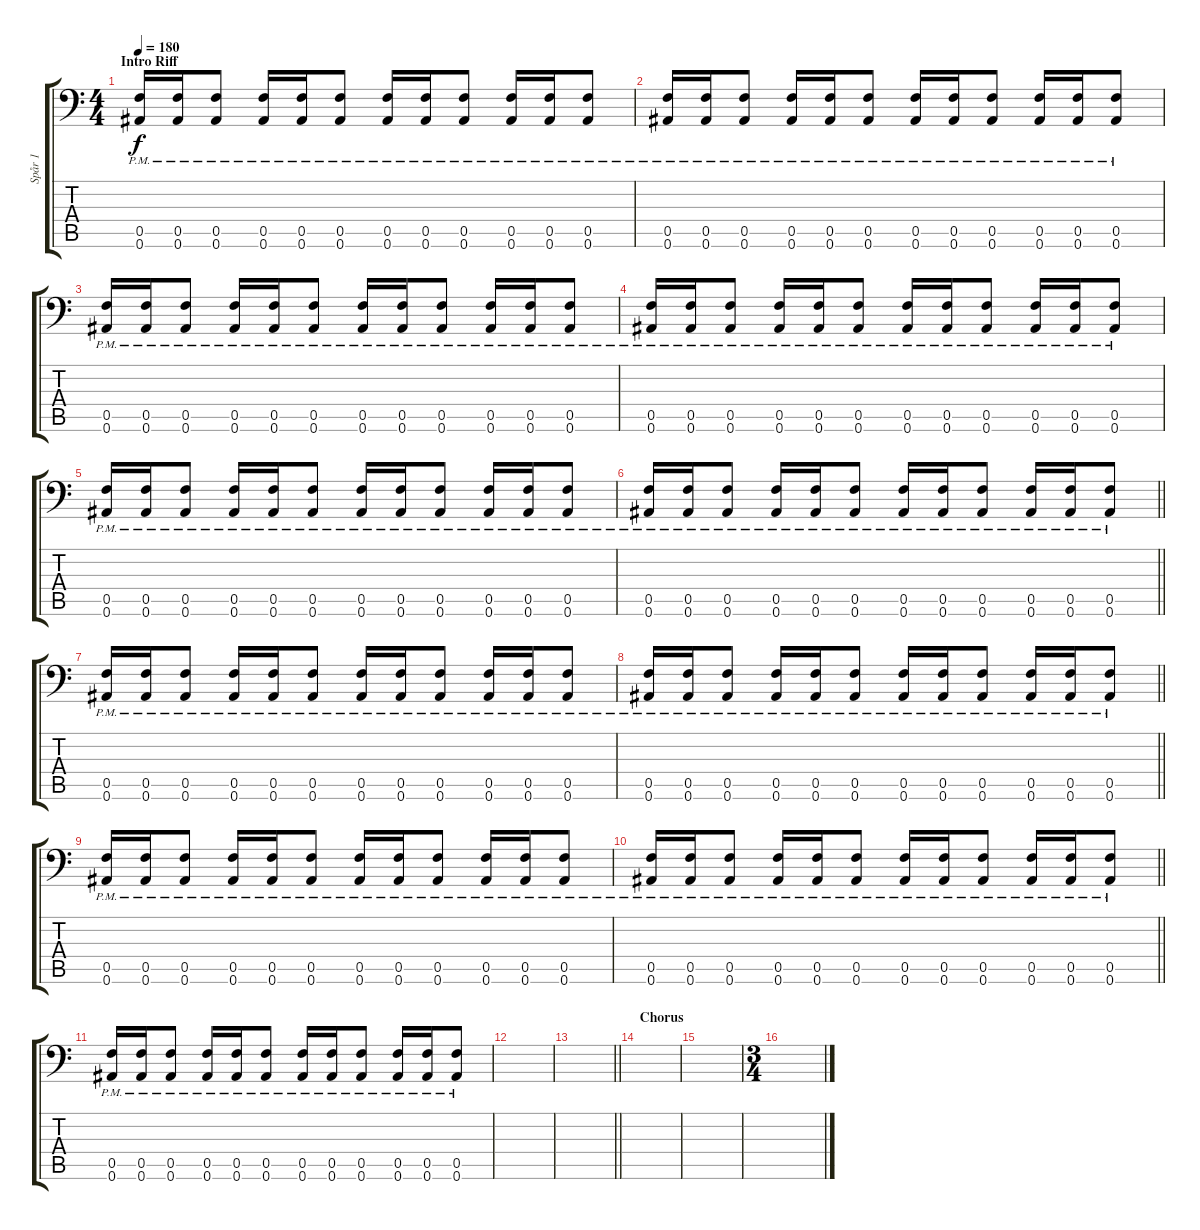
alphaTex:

\track ("Spår 1" "Spår 1") {instrument distortionguitar}
\staff {score tabs}
\tuning (C4 G3 Eb3 Bb2 F2 Bb1) {hide}
\ts (4 4)
\section ("" "Intro Riff")
\tempo 180
\clef f4
\ks c
(0.5{pm} 0.6{pm}).16{dy f} (0.5{pm} 0.6{pm}).16 (0.5{pm} 0.6{pm}).8 (0.5{pm} 0.6{pm}).16 (0.5{pm} 0.6{pm}).16 (0.5{pm} 0.6{pm}).8 (0.5{pm} 0.6{pm}).16 (0.5{pm} 0.6{pm}).16 (0.5{pm} 0.6{pm}).8 (0.5{pm} 0.6{pm}).16 (0.5{pm} 0.6{pm}).16 (0.5{pm} 0.6{pm}).8 |
(0.5{pm} 0.6{pm}).16 (0.5{pm} 0.6{pm}).16 (0.5{pm} 0.6{pm}).8 (0.5{pm} 0.6{pm}).16 (0.5{pm} 0.6{pm}).16 (0.5{pm} 0.6{pm}).8 (0.5{pm} 0.6{pm}).16 (0.5{pm} 0.6{pm}).16 (0.5{pm} 0.6{pm}).8 (0.5{pm} 0.6{pm}).16 (0.5{pm} 0.6{pm}).16 (0.5{pm} 0.6{pm}).8 |
(0.5{pm} 0.6{pm}).16 (0.5{pm} 0.6{pm}).16 (0.5{pm} 0.6{pm}).8 (0.5{pm} 0.6{pm}).16 (0.5{pm} 0.6{pm}).16 (0.5{pm} 0.6{pm}).8 (0.5{pm} 0.6{pm}).16 (0.5{pm} 0.6{pm}).16 (0.5{pm} 0.6{pm}).8 (0.5{pm} 0.6{pm}).16 (0.5{pm} 0.6{pm}).16 (0.5{pm} 0.6{pm}).8 |
(0.5{pm} 0.6{pm}).16 (0.5{pm} 0.6{pm}).16 (0.5{pm} 0.6{pm}).8 (0.5{pm} 0.6{pm}).16 (0.5{pm} 0.6{pm}).16 (0.5{pm} 0.6{pm}).8 (0.5{pm} 0.6{pm}).16 (0.5{pm} 0.6{pm}).16 (0.5{pm} 0.6{pm}).8 (0.5{pm} 0.6{pm}).16 (0.5{pm} 0.6{pm}).16 (0.5{pm} 0.6{pm}).8 |
(0.5{pm} 0.6{pm}).16 (0.5{pm} 0.6{pm}).16 (0.5{pm} 0.6{pm}).8 (0.5{pm} 0.6{pm}).16 (0.5{pm} 0.6{pm}).16 (0.5{pm} 0.6{pm}).8 (0.5{pm} 0.6{pm}).16 (0.5{pm} 0.6{pm}).16 (0.5{pm} 0.6{pm}).8 (0.5{pm} 0.6{pm}).16 (0.5{pm} 0.6{pm}).16 (0.5{pm} 0.6{pm}).8 |
\barLineRight lightlight
(0.5{pm} 0.6{pm}).16 (0.5{pm} 0.6{pm}).16 (0.5{pm} 0.6{pm}).8 (0.5{pm} 0.6{pm}).16 (0.5{pm} 0.6{pm}).16 (0.5{pm} 0.6{pm}).8 (0.5{pm} 0.6{pm}).16 (0.5{pm} 0.6{pm}).16 (0.5{pm} 0.6{pm}).8 (0.5{pm} 0.6{pm}).16 (0.5{pm} 0.6{pm}).16 (0.5{pm} 0.6{pm}).8 |
(0.5{pm} 0.6{pm}).16 (0.5{pm} 0.6{pm}).16 (0.5{pm} 0.6{pm}).8 (0.5{pm} 0.6{pm}).16 (0.5{pm} 0.6{pm}).16 (0.5{pm} 0.6{pm}).8 (0.5{pm} 0.6{pm}).16 (0.5{pm} 0.6{pm}).16 (0.5{pm} 0.6{pm}).8 (0.5{pm} 0.6{pm}).16 (0.5{pm} 0.6{pm}).16 (0.5{pm} 0.6{pm}).8 |
\barLineRight lightlight
(0.5{pm} 0.6{pm}).16 (0.5{pm} 0.6{pm}).16 (0.5{pm} 0.6{pm}).8 (0.5{pm} 0.6{pm}).16 (0.5{pm} 0.6{pm}).16 (0.5{pm} 0.6{pm}).8 (0.5{pm} 0.6{pm}).16 (0.5{pm} 0.6{pm}).16 (0.5{pm} 0.6{pm}).8 (0.5{pm} 0.6{pm}).16 (0.5{pm} 0.6{pm}).16 (0.5{pm} 0.6{pm}).8 |
(0.5{pm} 0.6{pm}).16 (0.5{pm} 0.6{pm}).16 (0.5{pm} 0.6{pm}).8 (0.5{pm} 0.6{pm}).16 (0.5{pm} 0.6{pm}).16 (0.5{pm} 0.6{pm}).8 (0.5{pm} 0.6{pm}).16 (0.5{pm} 0.6{pm}).16 (0.5{pm} 0.6{pm}).8 (0.5{pm} 0.6{pm}).16 (0.5{pm} 0.6{pm}).16 (0.5{pm} 0.6{pm}).8 |
\barLineRight lightlight
(0.5{pm} 0.6{pm}).16 (0.5{pm} 0.6{pm}).16 (0.5{pm} 0.6{pm}).8 (0.5{pm} 0.6{pm}).16 (0.5{pm} 0.6{pm}).16 (0.5{pm} 0.6{pm}).8 (0.5{pm} 0.6{pm}).16 (0.5{pm} 0.6{pm}).16 (0.5{pm} 0.6{pm}).8 (0.5{pm} 0.6{pm}).16 (0.5{pm} 0.6{pm}).16 (0.5{pm} 0.6{pm}).8 |
(0.5{pm} 0.6{pm}).16 (0.5{pm} 0.6{pm}).16 (0.5{pm} 0.6{pm}).8 (0.5{pm} 0.6{pm}).16 (0.5{pm} 0.6{pm}).16 (0.5{pm} 0.6{pm}).8 (0.5{pm} 0.6{pm}).16 (0.5{pm} 0.6{pm}).16 (0.5{pm} 0.6{pm}).8 (0.5{pm} 0.6{pm}).16 (0.5{pm} 0.6{pm}).16 (0.5{pm} 0.6{pm}).8 |
|
\barLineRight lightlight
|
\section ("" "Chorus")
|
|
\ts (3 4)
